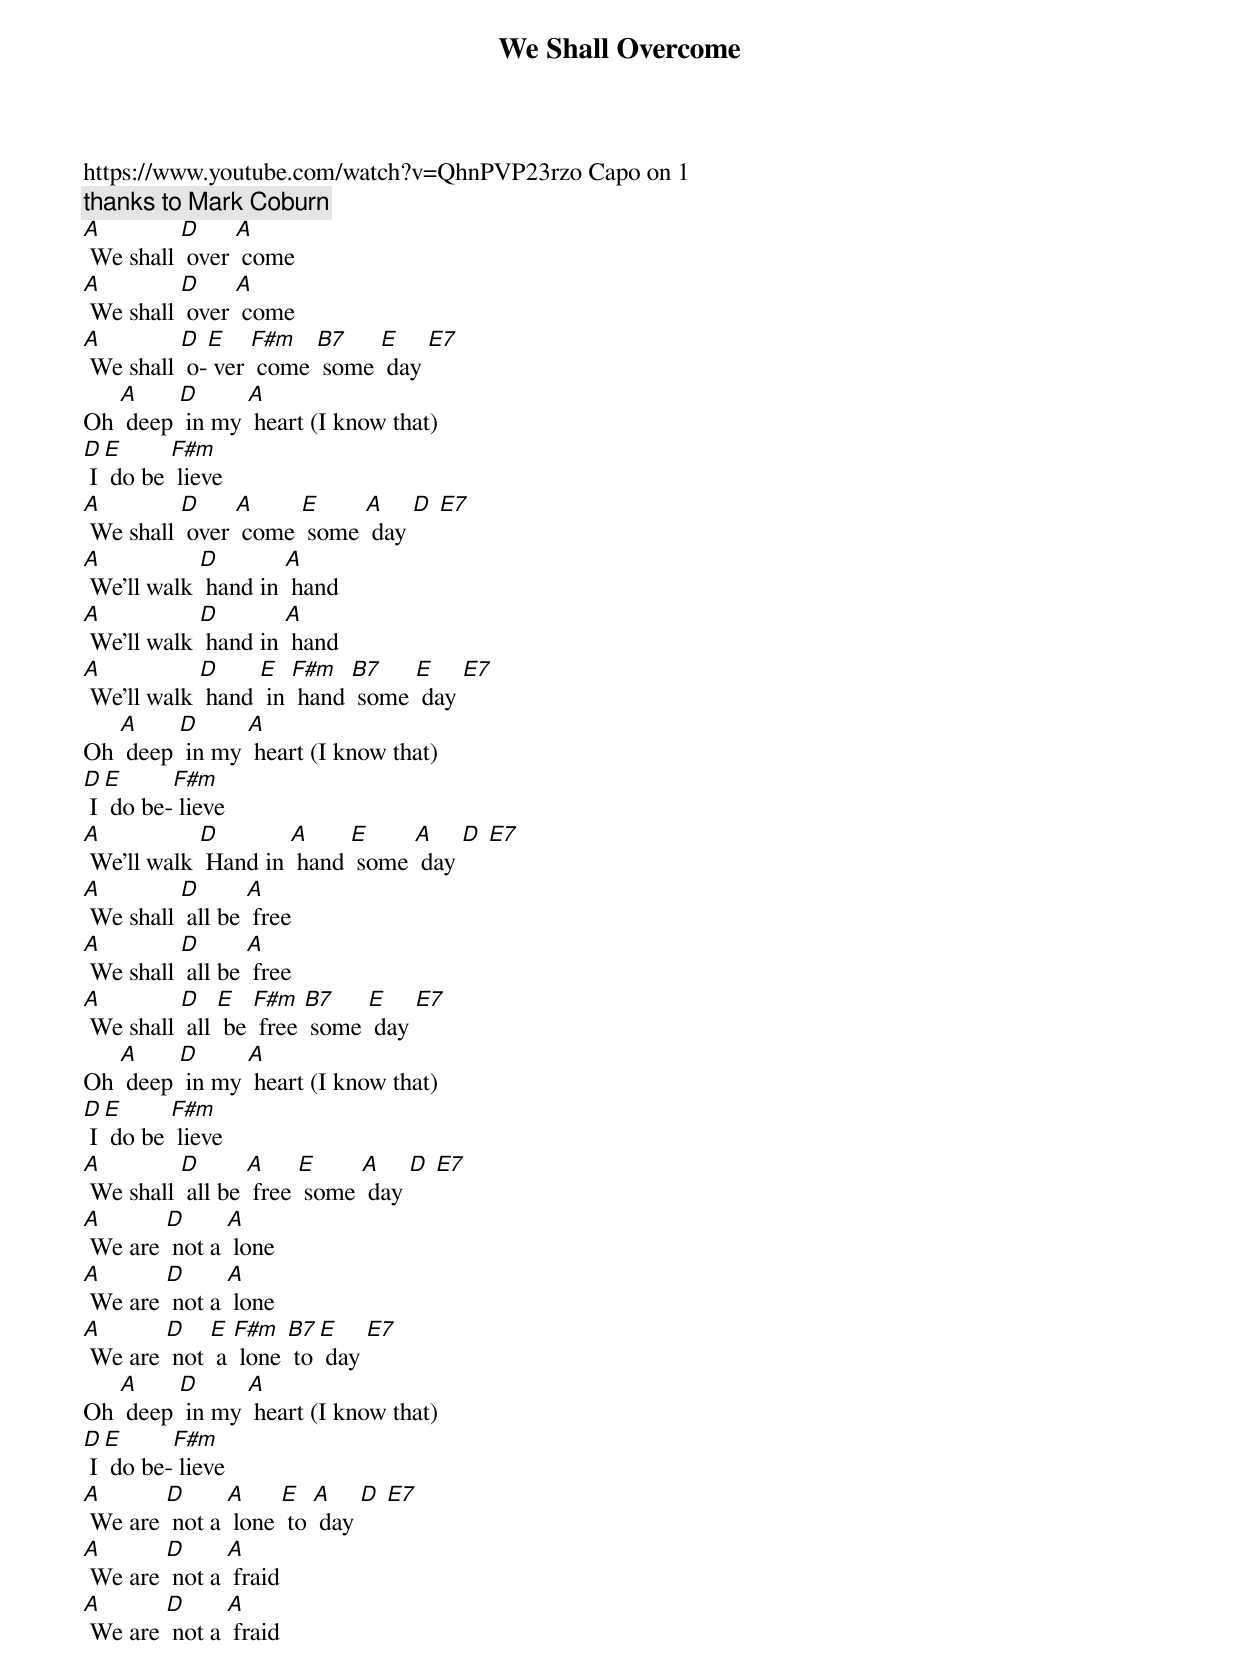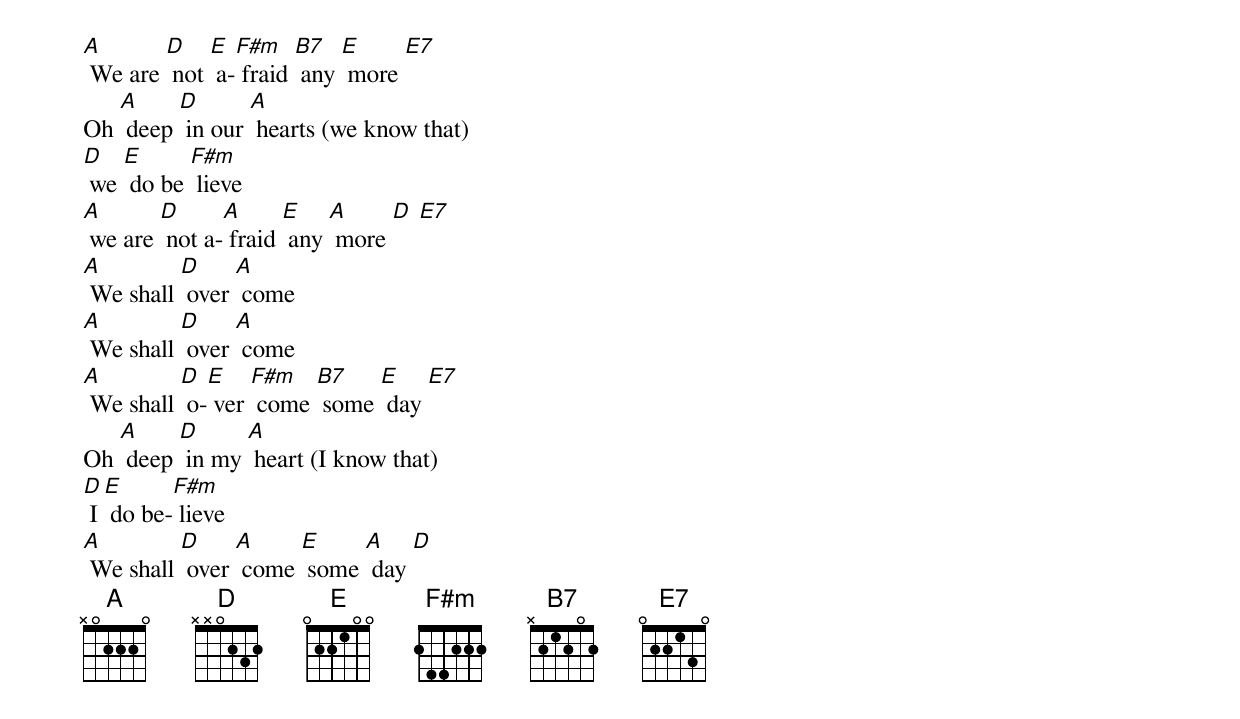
{t: We Shall Overcome }
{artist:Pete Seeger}
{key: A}
https://www.youtube.com/watch?v=QhnPVP23rzo Capo on 1
{c: thanks to Mark Coburn}
[A] We shall [D] over [A] come
[A] We shall [D] over [A] come
[A] We shall [D] o-[E] ver [F#m] come [B7] some [E] day [E7]
{c:}
Oh [A] deep [D] in my [A] heart (I know that)
[D] I [E] do be [F#m] lieve
[A] We shall [D] over [A] come [E] some [A] day [D] [E7]
{c:}
[A] We'll walk [D] hand in [A] hand
[A] We'll walk [D] hand in [A] hand
[A] We'll walk [D] hand [E] in [F#m] hand [B7] some [E] day [E7]
{c:}
Oh [A] deep [D] in my [A] heart (I know that)
[D] I [E] do be-[F#m] lieve
[A] We'll walk [D] Hand in [A] hand [E] some [A] day [D] [E7]
{c:}
[A] We shall [D] all be [A] free
[A] We shall [D] all be [A] free
[A] We shall [D] all [E] be [F#m] free [B7] some [E] day [E7]
{c:}
Oh [A] deep [D] in my [A] heart (I know that)
[D] I [E] do be [F#m] lieve
[A] We shall [D] all be [A] free [E] some [A] day [D] [E7]
{c:}
[A] We are [D] not a [A] lone
[A] We are [D] not a [A] lone
[A] We are [D] not [E] a [F#m] lone [B7] to [E] day [E7]
{c:}
Oh [A] deep [D] in my [A] heart (I know that)
[D] I [E] do be-[F#m] lieve
[A] We are [D] not a [A] lone [E] to [A] day [D] [E7]
{c:}
[A] We are [D] not a [A] fraid
[A] We are [D] not a [A] fraid
[A] We are [D] not [E] a-[F#m] fraid [B7] any [E] more [E7]
{c:}
Oh [A] deep [D] in our [A] hearts (we know that)
[D] we [E] do be [F#m] lieve
[A] we are [D] not a-[A] fraid [E] any [A] more [D] [E7]
{c:}
[A] We shall [D] over [A] come
[A] We shall [D] over [A] come
[A] We shall [D] o-[E] ver [F#m] come [B7] some [E] day [E7]
{c:}
Oh [A] deep [D] in my [A] heart (I know that)
[D] I [E] do be-[F#m] lieve
[A] We shall [D] over [A] come [E] some [A] day [D]
